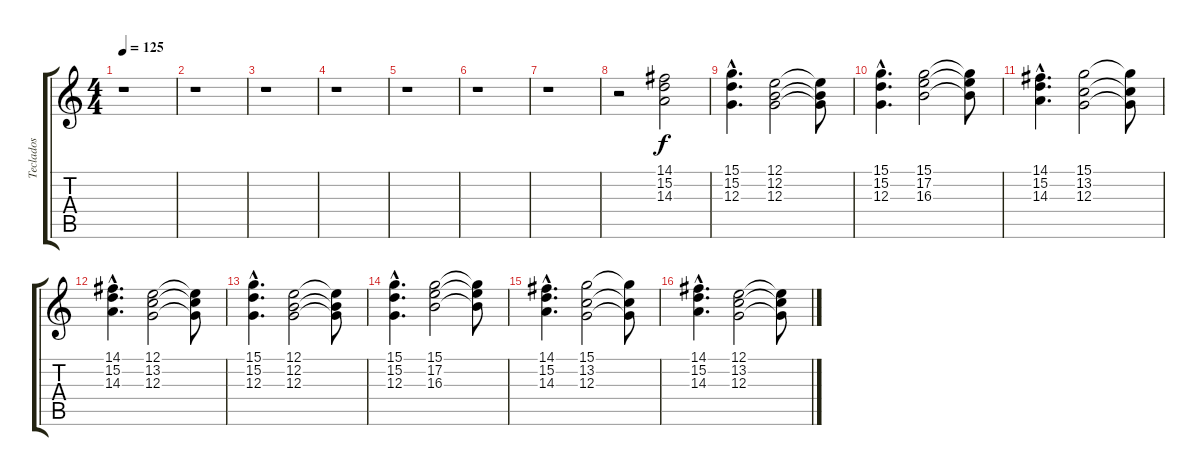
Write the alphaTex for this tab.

\track ("Teclados" "Teclados") {instrument stringensemble1}
\staff {score tabs}
\tuning (E4 B3 G3 D3 A2 E2) {hide}
\ts (4 4)
\tempo 125
\clef g2
\ks c
r.1{dy f instrument stringensemble1} |
r.1 |
r.1 |
r.1 |
r.1 |
r.1 |
r.1 |
r.2 (14.1 15.2 14.3).2{instrument stringensemble2} |
(15.1{hac} 15.2{hac} 12.3{hac}).4{d instrument stringensemble1} (12.1 12.2 12.3).2 (12.1{t} 12.2{t} 12.3{t}).8 |
(15.1{hac} 15.2{hac} 12.3{hac}).4{d} (15.1 17.2 16.3).2 (15.1{t} 17.2{t} 16.3{t}).8 |
(14.1{hac} 15.2{hac} 14.3{hac}).4{d} (15.1 13.2 12.3).2 (15.1{t} 13.2{t} 12.3{t}).8 |
(14.1{hac} 15.2{hac} 14.3{hac}).4{d} (12.1 13.2 12.3).2 (12.1{t} 13.2{t} 12.3{t}).8 |
(15.1{hac} 15.2{hac} 12.3{hac}).4{d} (12.1 12.2 12.3).2 (12.1{t} 12.2{t} 12.3{t}).8 |
(15.1{hac} 15.2{hac} 12.3{hac}).4{d} (15.1 17.2 16.3).2 (15.1{t} 17.2{t} 16.3{t}).8 |
(14.1{hac} 15.2{hac} 14.3{hac}).4{d} (15.1 13.2 12.3).2 (15.1{t} 13.2{t} 12.3{t}).8 |
(14.1{hac} 15.2{hac} 14.3{hac}).4{d} (12.1 13.2 12.3).2 (12.1{t} 13.2{t} 12.3{t}).8
